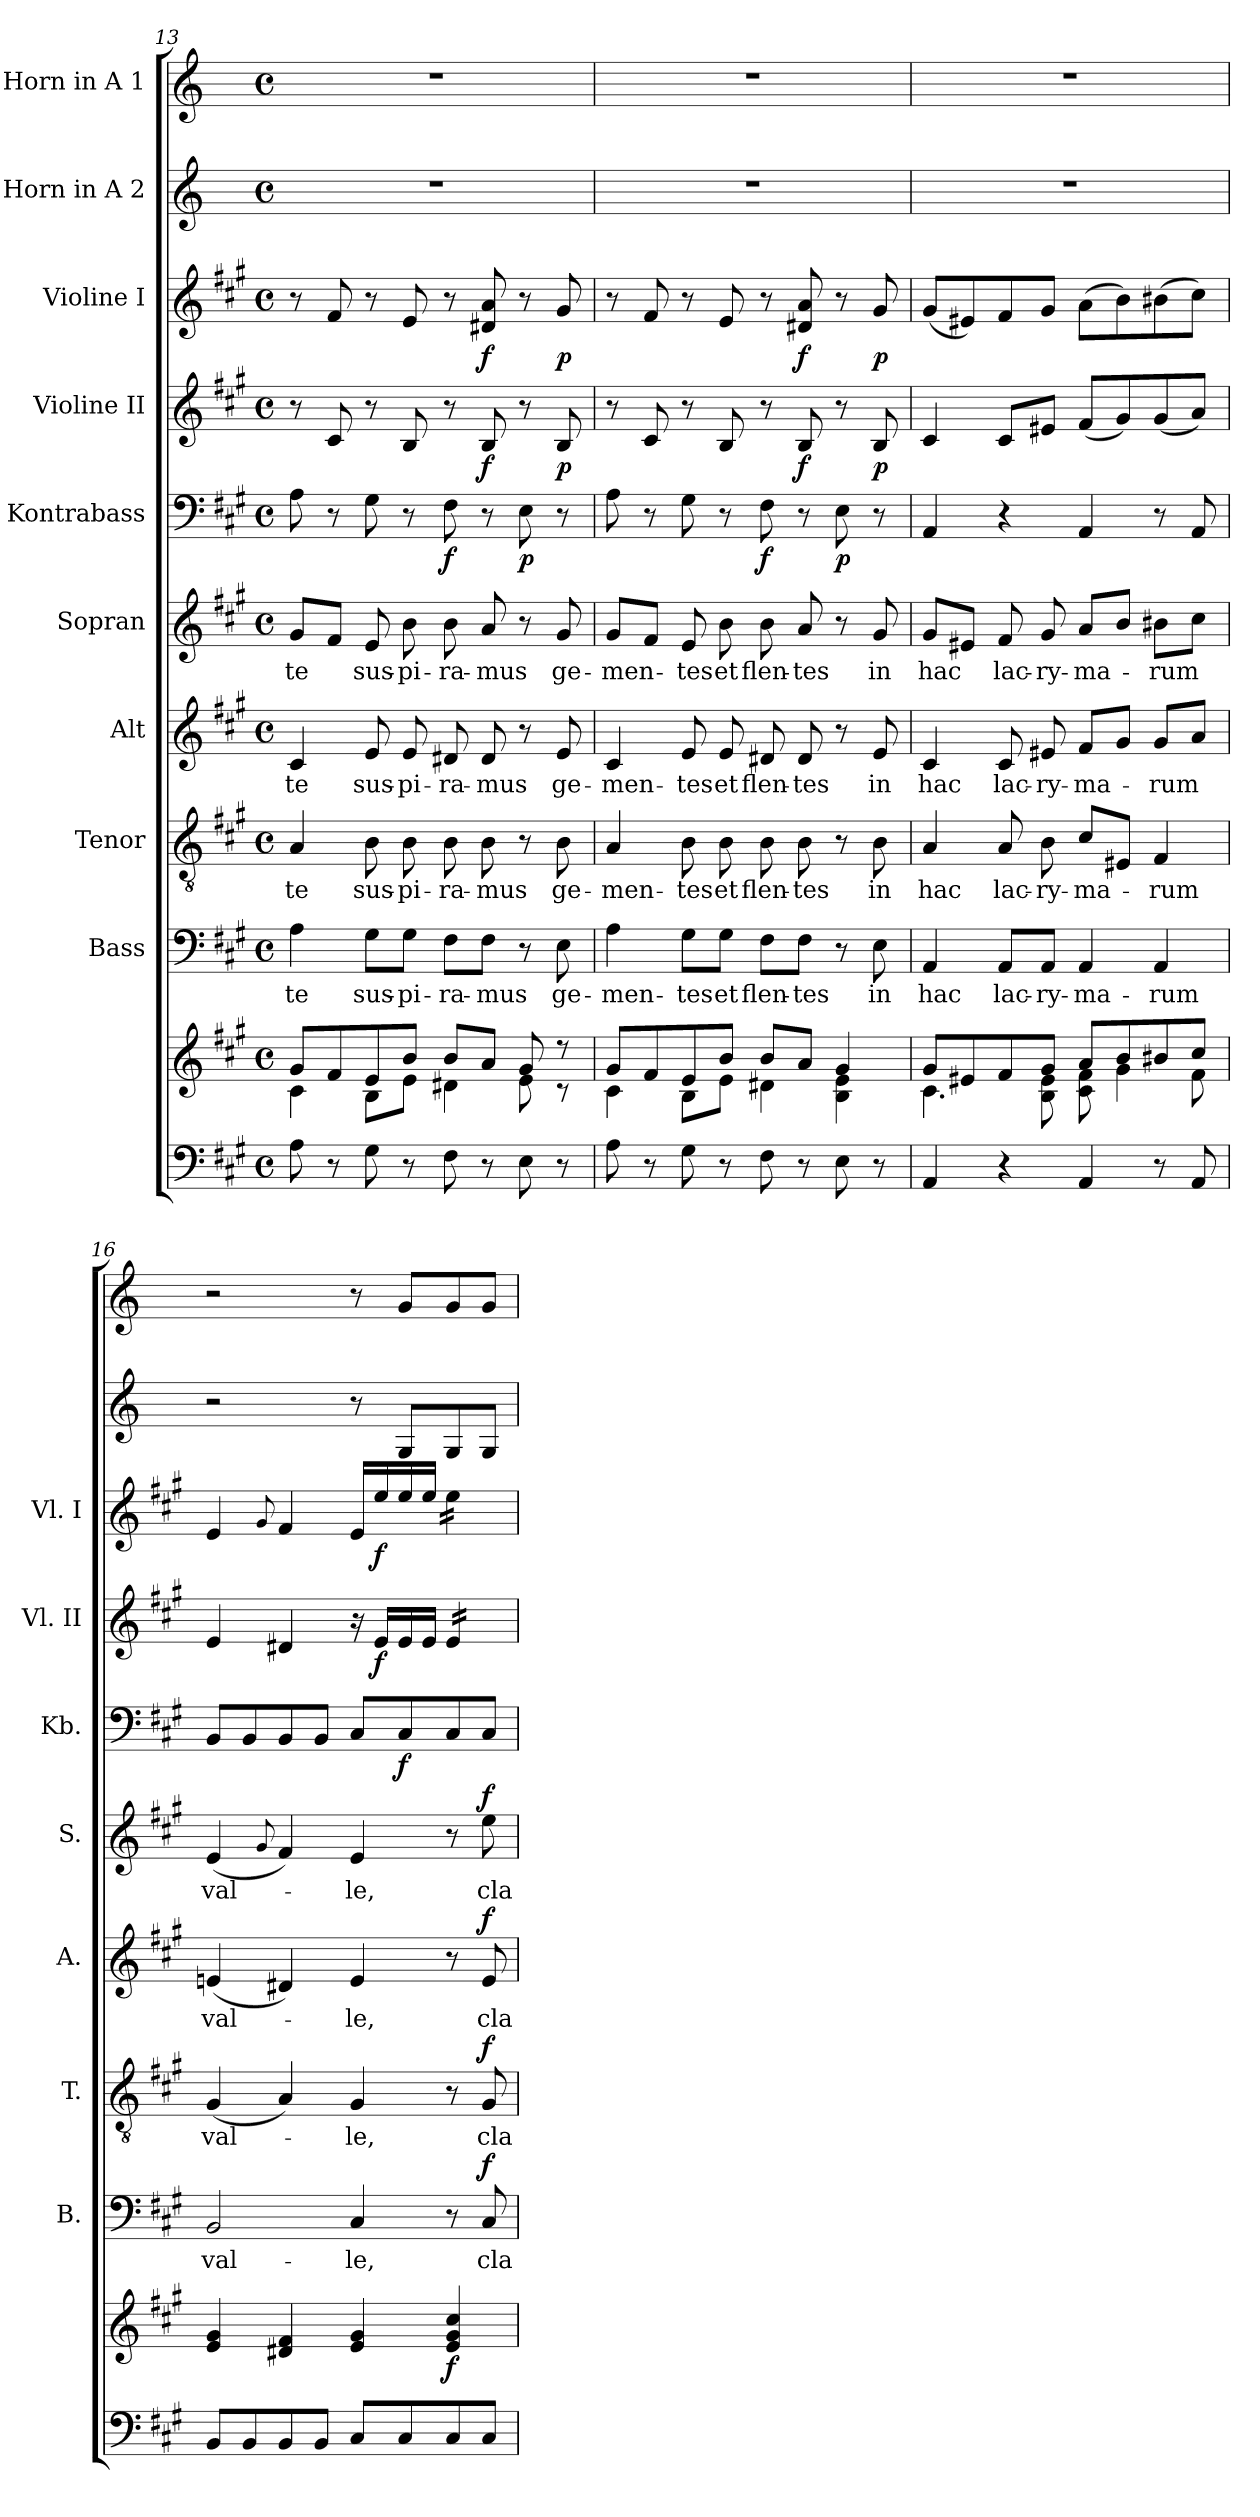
**kern	**kern	**dynam	**kern	**text	**dynam	**kern	**text	**dynam	**kern	**text	**dynam	**kern	**text	**dynam	**kern	**dynam	**kern	**dynam	**kern	**dynam	**kern	**kern
*part10	*part10	*part10	*part9	*part9	*part9	*part8	*part8	*part8	*part7	*part7	*part7	*part6	*part6	*part6	*part5	*part5	*part4	*part4	*part3	*part3	*part2	*part1
*staff11	*staff10	*staff10/11	*staff9	*staff9	*staff9	*staff8	*staff8	*staff8	*staff7	*staff7	*staff7	*staff6	*staff6	*staff6	*staff5	*staff5	*staff4	*staff4	*staff3	*staff3	*staff2	*staff1
*	*	*	*I"Bass	*	*	*I"Tenor	*	*	*I"Alt	*	*	*I"Sopran	*	*	*I"Kontrabass	*	*I"Violine II	*	*I"Violine I	*	*I"Horn in A 2	*I"Horn in A 1
*	*	*	*I'B.	*	*	*I'T.	*	*	*I'A.	*	*	*I'S.	*	*	*I'Kb.	*	*I'Vl. II	*	*I'Vl. I	*	*	*
*clefF4	*clefG2	*	*clefF4	*	*	*clefGv2	*	*	*clefG2	*	*	*clefG2	*	*	*clefF4	*	*clefG2	*	*clefG2	*	*clefG2	*clefG2
*	*	*	*	*	*	*	*	*	*	*	*	*	*	*	*ITrd7c12	*	*	*	*	*	*ITrd2c3	*ITrd2c3
*k[f#c#g#]	*k[f#c#g#]	*	*k[f#c#g#]	*	*	*k[f#c#g#]	*	*	*k[f#c#g#]	*	*	*k[f#c#g#]	*	*	*k[f#c#g#]	*	*k[f#c#g#]	*	*k[f#c#g#]	*	*k[f#c#g#]	*k[f#c#g#]
*A:	*A:	*	*A:	*	*	*A:	*	*	*A:	*	*	*A:	*	*	*A:	*	*A:	*	*A:	*	*A:	*A:
*M4/4	*M4/4	*	*M4/4	*	*	*M4/4	*	*	*M4/4	*	*	*M4/4	*	*	*M4/4	*	*M4/4	*	*M4/4	*	*M4/4	*M4/4
*met(c)	*met(c)	*	*met(c)	*	*	*met(c)	*	*	*met(c)	*	*	*met(c)	*	*	*met(c)	*	*met(c)	*	*met(c)	*	*met(c)	*met(c)
=13	=13	=13	=13	=13	=13	=13	=13	=13	=13	=13	=13	=13	=13	=13	=13	=13	=13	=13	=13	=13	=13	=13
*	*^	*	*	*	*	*	*	*	*	*	*	*	*	*	*	*	*	*	*	*	*	*
!	!	!	!	!	!LO:LY:b	!	!	!LO:LY:b	!	!	!LO:LY:b	!	!	!LO:LY:b	!	!	!	!	!	!	!	!	!
8A\	8g#/L	4c#\	.	4A\	te	.	4A/	te	.	4c#/	te	.	8g#/L	te	.	8AA\	.	8r	.	8r	.	1r	1r
8r	8f#/	.	.	.	.	.	.	.	.	.	.	.	8f#/J	.	.	8r	.	8c#/	.	8f#/	.	.	.
!	!	!	!	!	!LO:LY:b	!	!	!LO:LY:b	!	!	!LO:LY:b	!	!	!LO:LY:b	!	!	!	!	!	!	!	!	!
8G#\	8e/	8B\L	.	8G#\L	sus-	.	8B\	sus-	.	8e/	sus-	.	8e/	sus-	.	8GG#\	.	8r	.	8r	.	.	.
!	!	!	!	!	!LO:LY:b	!	!	!LO:LY:b	!	!	!LO:LY:b	!	!	!LO:LY:b	!	!	!	!	!	!	!	!	!
8r	8b/J	8e\J	.	8G#\J	-pi-	.	8B\	-pi-	.	8e/	-pi-	.	8b\	-pi-	.	8r	.	8B/	.	8e/	.	.	.
!	!	!	!	!	!LO:LY:b	!	!	!LO:LY:b	!	!	!LO:LY:b	!	!	!LO:LY:b	!	!	!LO:DY:b	!	!	!	!	!	!
8F#\	8b/L	4d#X\	.	8F#\L	-ra-	.	8B\	-ra-	.	8d#X/	-ra-	.	8b\	-ra-	.	8FF#\	f	8r	.	8r	.	.	.
!	!	!	!	!	!LO:LY:b	!	!	!LO:LY:b	!	!	!LO:LY:b	!	!	!LO:LY:b	!	!	!	!	!LO:DY:b	!	!LO:DY:b	!	!
8r	8a/J	.	.	8F#\J	-mus	.	8B\	-mus	.	8d#/	-mus	.	8a/	-mus	.	8r	.	8B/	f	8d#X/ 8a/	f	.	.
!	!	!	!	!	!	!	!	!	!	!	!	!	!	!	!	!	!LO:DY:b	!	!	!	!	!	!
8E\	8g#/	8e\	.	8r	.	.	8r	.	.	8r	.	.	8r	.	.	8EE\	p	8r	.	8r	.	.	.
!	!	!	!	!	!LO:LY:b	!	!	!LO:LY:b	!	!	!LO:LY:b	!	!	!LO:LY:b	!	!	!	!	!LO:DY:b	!	!LO:DY:b	!	!
8r	8r	8r	.	8E\	ge-	.	8B\	ge-	.	8e/	ge-	.	8g#/	ge-	.	8r	.	8B/	p	8g#/	p	.	.
!!LO:PB:g=z
=14	=14	=14	=14	=14	=14	=14	=14	=14	=14	=14	=14	=14	=14	=14	=14	=14	=14	=14	=14	=14	=14	=14	=14
!	!	!	!	!	!LO:LY:b	!	!	!LO:LY:b	!	!	!LO:LY:b	!	!	!LO:LY:b	!	!	!	!	!	!	!	!	!
8A\	8g#/L	4c#\	.	4A\	-men-	.	4A/	-men-	.	4c#/	-men-	.	8g#/L	-men-	.	8AA\	.	8r	.	8r	.	1r	1r
8r	8f#/	.	.	.	.	.	.	.	.	.	.	.	8f#/J	.	.	8r	.	8c#/	.	8f#/	.	.	.
!	!	!	!	!	!LO:LY:b	!	!	!LO:LY:b	!	!	!LO:LY:b	!	!	!LO:LY:b	!	!	!	!	!	!	!	!	!
8G#\	8e/	8B\L	.	8G#\L	-tes	.	8B\	-tes	.	8e/	-tes	.	8e/	-tes	.	8GG#\	.	8r	.	8r	.	.	.
!	!	!	!	!	!LO:LY:b	!	!	!LO:LY:b	!	!	!LO:LY:b	!	!	!LO:LY:b	!	!	!	!	!	!	!	!	!
8r	8b/J	8e\J	.	8G#\J	et	.	8B\	et	.	8e/	et	.	8b\	et	.	8r	.	8B/	.	8e/	.	.	.
!	!	!	!	!	!LO:LY:b	!	!	!LO:LY:b	!	!	!LO:LY:b	!	!	!LO:LY:b	!	!	!LO:DY:b	!	!	!	!	!	!
8F#\	8b/L	4d#X\	.	8F#\L	flen-	.	8B\	flen-	.	8d#X/	flen-	.	8b\	flen-	.	8FF#\	f	8r	.	8r	.	.	.
!	!	!	!	!	!LO:LY:b	!	!	!LO:LY:b	!	!	!LO:LY:b	!	!	!LO:LY:b	!	!	!	!	!LO:DY:b	!	!LO:DY:b	!	!
8r	8a/J	.	.	8F#\J	-tes	.	8B\	-tes	.	8d#/	-tes	.	8a/	-tes	.	8r	.	8B/	f	8d#X/ 8a/	f	.	.
!	!	!	!	!	!	!	!	!	!	!	!	!	!	!	!	!	!LO:DY:b	!	!	!	!	!	!
8E\	4g#/	4B\ 4e\	.	8r	.	.	8r	.	.	8r	.	.	8r	.	.	8EE\	p	8r	.	8r	.	.	.
!	!	!	!	!	!LO:LY:b	!	!	!LO:LY:b	!	!	!LO:LY:b	!	!	!LO:LY:b	!	!	!	!	!LO:DY:b	!	!LO:DY:b	!	!
8r	.	.	.	8E\	in	.	8B\	in	.	8e/	in	.	8g#/	in	.	8r	.	8B/	p	8g#/	p	.	.
=15	=15	=15	=15	=15	=15	=15	=15	=15	=15	=15	=15	=15	=15	=15	=15	=15	=15	=15	=15	=15	=15	=15	=15
!	!	!	!	!	!LO:LY:b	!	!	!LO:LY:b	!	!	!LO:LY:b	!	!	!LO:LY:b	!	!	!	!	!	!	!	!	!
4AA/	8g#/L	4.c#\	.	4AA/	hac	.	4A/	hac	.	4c#/	hac	.	8g#/L	hac	.	4AAA/	.	4c#/	.	(<8g#/L	.	1r	1r
.	8e#X/	.	.	.	.	.	.	.	.	.	.	.	8e#X/J	.	.	.	.	.	.	8e#X/)	.	.	.
!	!	!	!	!	!LO:LY:b	!	!	!LO:LY:b	!	!	!LO:LY:b	!	!	!LO:LY:b	!	!	!	!	!	!	!	!	!
4r	8f#/	.	.	8AA/L	lac-	.	8A/	lac-	.	8c#/	lac-	.	8f#/	lac-	.	4r	.	8c#/L	.	8f#/	.	.	.
!	!	!	!	!	!LO:LY:b	!	!	!LO:LY:b	!	!	!LO:LY:b	!	!	!LO:LY:b	!	!	!	!	!	!	!	!	!
.	8g#/J	8B\ 8e#\	.	8AA/J	-ry-	.	8B\	-ry-	.	8e#X/	-ry-	.	8g#/	-ry-	.	.	.	8e#X/J	.	8g#/J	.	.	.
!	!	!	!	!	!LO:LY:b	!	!	!LO:LY:b	!	!	!LO:LY:b	!	!	!LO:LY:b	!	!	!	!	!	!	!	!	!
4AA/	8a/L	8c#\ 8f#\	.	4AA/	-ma-	.	8c#/L	-ma-	.	8f#/L	-ma-	.	8a/L	-ma-	.	4AAA/	.	(<8f#/L	.	(>8a\L	.	.	.
.	8b/	4g#\	.	.	.	.	8E#X/J	.	.	8g#/J	.	.	8b/J	.	.	.	.	8g#/)	.	8b\)	.	.	.
!	!	!	!	!	!LO:LY:b	!	!	!LO:LY:b	!	!	!LO:LY:b	!	!	!LO:LY:b	!	!	!	!	!	!	!	!	!
8r	8b#X/	.	.	4AA/	-rum	.	4F#/	-rum	.	8g#/L	-rum	.	8b#X\L	-rum	.	8r	.	(<8g#/	.	(>8b#X\	.	.	.
8AA/	8cc#/J	8f#\	.	.	.	.	.	.	.	8a/J	.	.	8cc#\J	.	.	8AAA/	.	8a/J)	.	8cc#\J)	.	.	.
=16	=16	=16	=16	=16	=16	=16	=16	=16	=16	=16	=16	=16	=16	=16	=16	=16	=16	=16	=16	=16	=16	=16	=16
!	!	!	!	!	!LO:LY:b	!	!	!LO:LY:b	!	!	!LO:LY:b	!	!	!LO:LY:b	!	!	!	!	!	!	!	!	!
*	*v	*v	*	*	*	*	*	*	*	*	*	*	*	*	*	*	*	*	*	*	*	*	*
8BB/L	4e/ 4g#/	.	2BB/	val-	.	(<4G#/	val-	.	(<4en/	val-	.	(<4e/	val-	.	8BBB/L	.	4e/	.	4e/	.	2r	2r
8BB/	.	.	.	.	.	.	.	.	.	.	.	.	.	.	8BBB/	.	.	.	.	.	.	.
.	.	.	.	.	.	.	.	.	.	.	.	8qqg#/	.	.	.	.	.	.	8qqg#/	.	.	.
8BB/	4d#X/ 4f#/	.	.	.	.	4A/)	.	.	4d#X/)	.	.	4f#/)	.	.	8BBB/	.	4d#X/	.	4f#/	.	.	.
8BB/J	.	.	.	.	.	.	.	.	.	.	.	.	.	.	8BBB/J	.	.	.	.	.	.	.
!	!	!	!	!LO:LY:b	!	!	!LO:LY:b	!	!	!LO:LY:b	!	!	!LO:LY:b	!	!	!	!	!	!	!	!	!
8C#/L	4e/ 4g#/	.	4C#/	-le,	.	4G#/	-le,	.	4e/	-le,	.	4e/	-le,	.	8CC#/L	.	16r	.	16e/LL	.	8r	8r
!	!	!	!	!	!	!	!	!	!	!	!	!	!	!	!	!	!	!LO:DY:b	!	!LO:DY:b	!	!
.	.	.	.	.	.	.	.	.	.	.	.	.	.	.	.	.	16e/LL	f	16ee/	f	.	.
!	!	!	!	!	!	!	!	!	!	!	!	!	!	!	!	!LO:DY:b	!	!	!	!	!	!
8C#/	.	.	.	.	.	.	.	.	.	.	.	.	.	.	8CC#/	f	16e/	.	16ee/	.	8E/L	8e/L
.	.	.	.	.	.	.	.	.	.	.	.	.	.	.	.	.	16e/JJ	.	16ee/JJ	.	.	.
!	!	!LO:DY:b	!	!	!	!	!	!	!	!	!	!	!	!	!	!	!	!	!	!	!	!
*	*	*	*	*	*	*	*	*	*	*	*	*	*	*	*	*	*tremolo	*	*	*	*	*
*	*	*	*	*	*	*	*	*	*	*	*	*	*	*	*	*	*	*	*tremolo	*	*	*
8C#/	4e/ 4g#/ 4cc#/	f	8r	.	.	8r	.	.	8r	.	.	8r	.	.	8CC#/	.	16e/LL	.	16ee\LL	.	8E/	8e/
.	.	.	.	.	.	.	.	.	.	.	.	.	.	.	.	.	16e/	.	16ee\	.	.	.
!	!	!	!	!LO:LY:b	!LO:DY:a	!	!LO:LY:b	!LO:DY:a	!	!LO:LY:b	!LO:DY:a	!	!LO:LY:b	!LO:DY:a	!	!	!	!	!	!	!	!
8C#/J	.	.	8C#/	cla-	f	8G#/	cla-	f	8e/	cla-	f	8ee\	cla-	f	8CC#/J	.	16e/	.	16ee\	.	8E/J	8e/J
.	.	.	.	.	.	.	.	.	.	.	.	.	.	.	.	.	16e/JJ	.	16ee\JJ	.	.	.
*	*	*	*	*	*	*	*	*	*	*	*	*	*	*	*	*	*	*	*Xtremolo	*	*	*
*	*	*	*	*	*	*	*	*	*	*	*	*	*	*	*	*	*Xtremolo	*	*	*	*	*
=	=	=	=	=	=	=	=	=	=	=	=	=	=	=	=	=	=	=	=	=	=	=
*-	*-	*-	*-	*-	*-	*-	*-	*-	*-	*-	*-	*-	*-	*-	*-	*-	*-	*-	*-	*-	*-	*-
